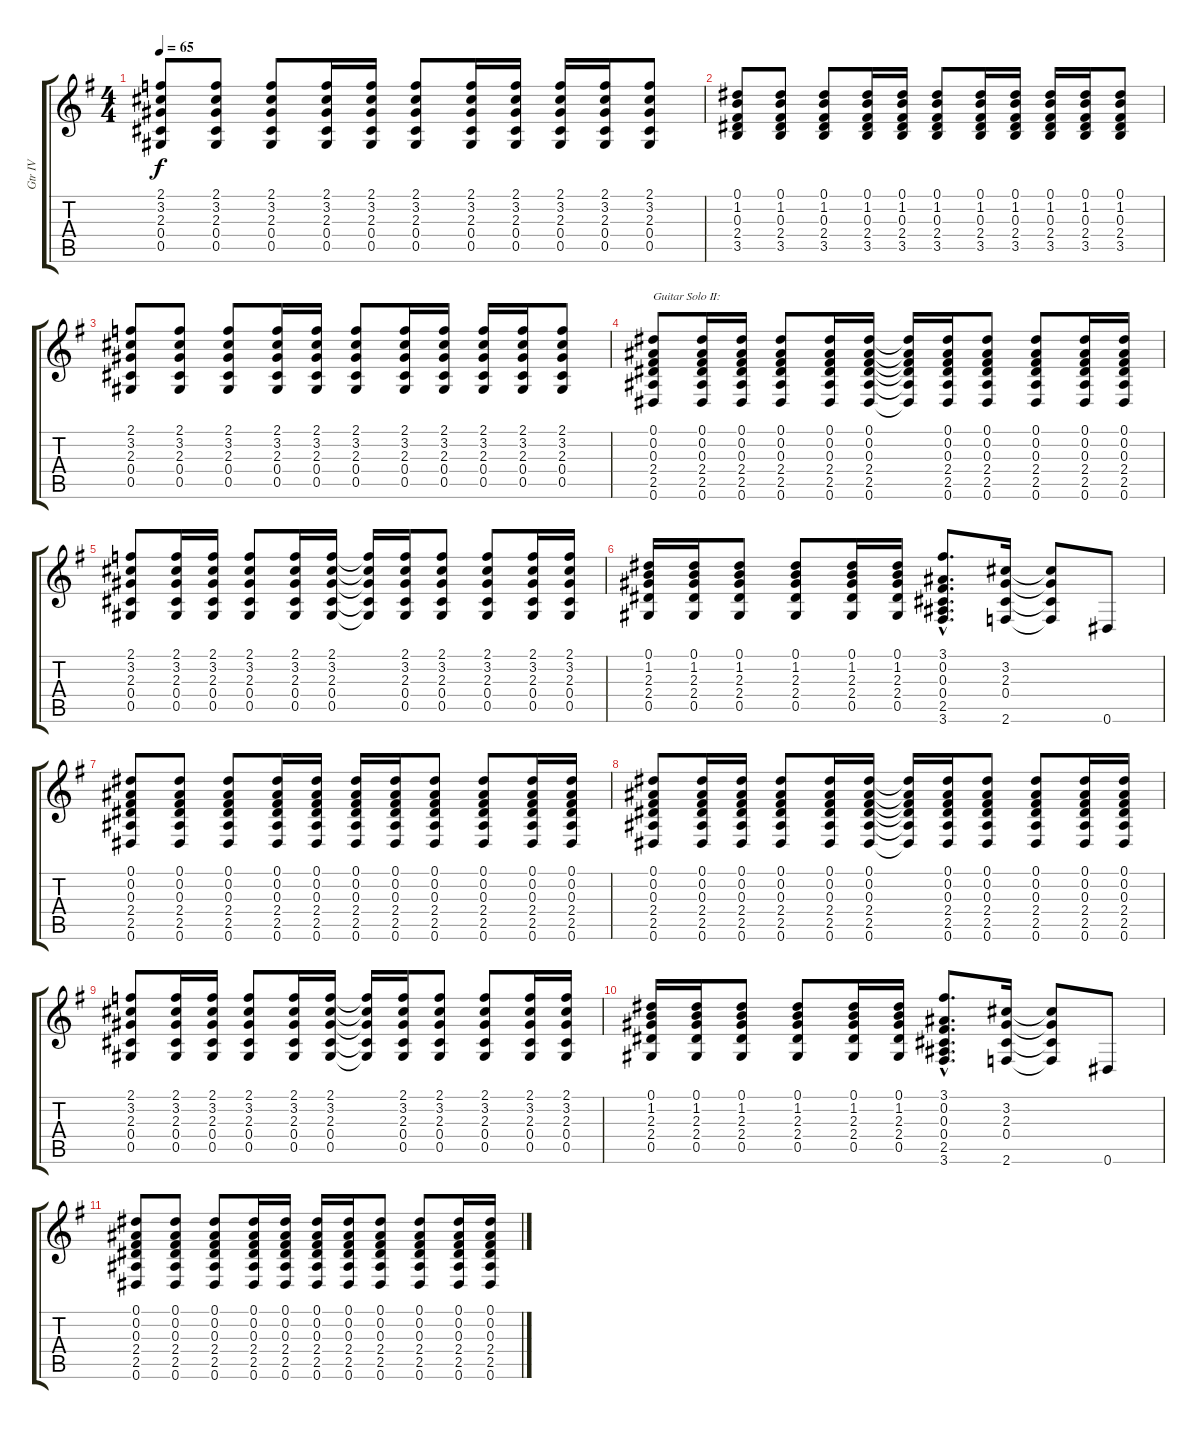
\track ("Gtr IV" "Gtr IV") {instrument acousticguitarsteel}
\staff {score tabs}
\tuning (Eb4 Bb3 Gb3 Db3 Ab2 Eb2) {hide}
\ts (4 4)
\tempo 65
\clef g2
\ks eminor
(2.1 3.2 2.3 0.4 0.5).8{dy f} (2.1 3.2 2.3 0.4 0.5).8 (2.1 3.2 2.3 0.4 0.5).8 (2.1 3.2 2.3 0.4 0.5).16 (2.1 3.2 2.3 0.4 0.5).16 (2.1 3.2 2.3 0.4 0.5).8 (2.1 3.2 2.3 0.4 0.5).16 (2.1 3.2 2.3 0.4 0.5).16 (2.1 3.2 2.3 0.4 0.5).16 (2.1 3.2 2.3 0.4 0.5).16 (2.1 3.2 2.3 0.4 0.5).8 |
(0.1 1.2 0.3 2.4 3.5).8 (0.1 1.2 0.3 2.4 3.5).8 (0.1 1.2 0.3 2.4 3.5).8 (0.1 1.2 0.3 2.4 3.5).16 (0.1 1.2 0.3 2.4 3.5).16 (0.1 1.2 0.3 2.4 3.5).8 (0.1 1.2 0.3 2.4 3.5).16 (0.1 1.2 0.3 2.4 3.5).16 (0.1 1.2 0.3 2.4 3.5).16 (0.1 1.2 0.3 2.4 3.5).16 (0.1 1.2 0.3 2.4 3.5).8 |
(2.1 3.2 2.3 0.4 0.5).8 (2.1 3.2 2.3 0.4 0.5).8 (2.1 3.2 2.3 0.4 0.5).8 (2.1 3.2 2.3 0.4 0.5).16 (2.1 3.2 2.3 0.4 0.5).16 (2.1 3.2 2.3 0.4 0.5).8 (2.1 3.2 2.3 0.4 0.5).16 (2.1 3.2 2.3 0.4 0.5).16 (2.1 3.2 2.3 0.4 0.5).16 (2.1 3.2 2.3 0.4 0.5).16 (2.1 3.2 2.3 0.4 0.5).8 |
(0.1 0.2 0.3 2.4 2.5 0.6).8{txt "Guitar Solo II:"} (0.1 0.2 0.3 2.4 2.5 0.6).16 (0.1 0.2 0.3 2.4 2.5 0.6).16 (0.1 0.2 0.3 2.4 2.5 0.6).8 (0.1 0.2 0.3 2.4 2.5 0.6).16 (0.1 0.2 0.3 2.4 2.5 0.6).16 (0.1{t} 0.2{t} 0.3{t} 2.4{t} 2.5{t} 0.6{t}).16 (0.1 0.2 0.3 2.4 2.5 0.6).16 (0.1 0.2 0.3 2.4 2.5 0.6).8 (0.1 0.2 0.3 2.4 2.5 0.6).8 (0.1 0.2 0.3 2.4 2.5 0.6).16 (0.1 0.2 0.3 2.4 2.5 0.6).16 |
(2.1 3.2 2.3 0.4 0.5).8 (2.1 3.2 2.3 0.4 0.5).16 (2.1 3.2 2.3 0.4 0.5).16 (2.1 3.2 2.3 0.4 0.5).8 (2.1 3.2 2.3 0.4 0.5).16 (2.1 3.2 2.3 0.4 0.5).16 (2.1{t} 3.2{t} 2.3{t} 0.4{t} 0.5{t}).16 (2.1 3.2 2.3 0.4 0.5).16 (2.1 3.2 2.3 0.4 0.5).8 (2.1 3.2 2.3 0.4 0.5).8 (2.1 3.2 2.3 0.4 0.5).16 (2.1 3.2 2.3 0.4 0.5).16 |
(0.1 1.2 2.3 2.4 0.5).16 (0.1 1.2 2.3 2.4 0.5).16 (0.1 1.2 2.3 2.4 0.5).8 (0.1 1.2 2.3 2.4 0.5).8 (0.1 1.2 2.3 2.4 0.5).16 (0.1 1.2 2.3 2.4 0.5).16 (3.1{hac} 0.2{hac} 0.3{hac} 0.4{hac} 2.5{hac} 3.6{hac}).8{d} (3.2 2.3 0.4 2.6).16 (3.2{t} 2.3{t} 0.4{t} 2.6{t}).8 0.6.8 |
(0.1 0.2 0.3 2.4 2.5 0.6).8 (0.1 0.2 0.3 2.4 2.5 0.6).8 (0.1 0.2 0.3 2.4 2.5 0.6).8 (0.1 0.2 0.3 2.4 2.5 0.6).16 (0.1 0.2 0.3 2.4 2.5 0.6).16 (0.1 0.2 0.3 2.4 2.5 0.6).16 (0.1 0.2 0.3 2.4 2.5 0.6).16 (0.1 0.2 0.3 2.4 2.5 0.6).8 (0.1 0.2 0.3 2.4 2.5 0.6).8 (0.1 0.2 0.3 2.4 2.5 0.6).16 (0.1 0.2 0.3 2.4 2.5 0.6).16 |
(0.1 0.2 0.3 2.4 2.5 0.6).8 (0.1 0.2 0.3 2.4 2.5 0.6).16 (0.1 0.2 0.3 2.4 2.5 0.6).16 (0.1 0.2 0.3 2.4 2.5 0.6).8 (0.1 0.2 0.3 2.4 2.5 0.6).16 (0.1 0.2 0.3 2.4 2.5 0.6).16 (0.1{t} 0.2{t} 0.3{t} 2.4{t} 2.5{t} 0.6{t}).16 (0.1 0.2 0.3 2.4 2.5 0.6).16 (0.1 0.2 0.3 2.4 2.5 0.6).8 (0.1 0.2 0.3 2.4 2.5 0.6).8 (0.1 0.2 0.3 2.4 2.5 0.6).16 (0.1 0.2 0.3 2.4 2.5 0.6).16 |
(2.1 3.2 2.3 0.4 0.5).8 (2.1 3.2 2.3 0.4 0.5).16 (2.1 3.2 2.3 0.4 0.5).16 (2.1 3.2 2.3 0.4 0.5).8 (2.1 3.2 2.3 0.4 0.5).16 (2.1 3.2 2.3 0.4 0.5).16 (2.1{t} 3.2{t} 2.3{t} 0.4{t} 0.5{t}).16 (2.1 3.2 2.3 0.4 0.5).16 (2.1 3.2 2.3 0.4 0.5).8 (2.1 3.2 2.3 0.4 0.5).8 (2.1 3.2 2.3 0.4 0.5).16 (2.1 3.2 2.3 0.4 0.5).16 |
(0.1 1.2 2.3 2.4 0.5).16 (0.1 1.2 2.3 2.4 0.5).16 (0.1 1.2 2.3 2.4 0.5).8 (0.1 1.2 2.3 2.4 0.5).8 (0.1 1.2 2.3 2.4 0.5).16 (0.1 1.2 2.3 2.4 0.5).16 (3.1{hac} 0.2{hac} 0.3{hac} 0.4{hac} 2.5{hac} 3.6{hac}).8{d} (3.2 2.3 0.4 2.6).16 (3.2{t} 2.3{t} 0.4{t} 2.6{t}).8 0.6.8 |
(0.1 0.2 0.3 2.4 2.5 0.6).8 (0.1 0.2 0.3 2.4 2.5 0.6).8 (0.1 0.2 0.3 2.4 2.5 0.6).8 (0.1 0.2 0.3 2.4 2.5 0.6).16 (0.1 0.2 0.3 2.4 2.5 0.6).16 (0.1 0.2 0.3 2.4 2.5 0.6).16 (0.1 0.2 0.3 2.4 2.5 0.6).16 (0.1 0.2 0.3 2.4 2.5 0.6).8 (0.1 0.2 0.3 2.4 2.5 0.6).8 (0.1 0.2 0.3 2.4 2.5 0.6).16 (0.1 0.2 0.3 2.4 2.5 0.6).16
